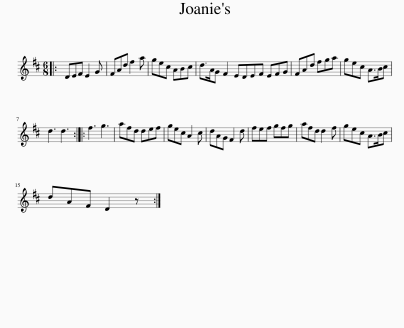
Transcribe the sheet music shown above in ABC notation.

X:1
L:1/8
M:6/8
I:linebreak $
K:D
V:1 treble
V:1
|: DEF E2 G | FAd f2 a | gec ABc | d>AG F2 EDEF EFG | FAd fga | %5
 gec A>Bc |$ d3 d3 :: f3 g3 | afd def | gec A2 c | %10
 dAG F2 d | fef gfg | afd d2 f | gec A>Bc |$ dAF D2 z :| %15
